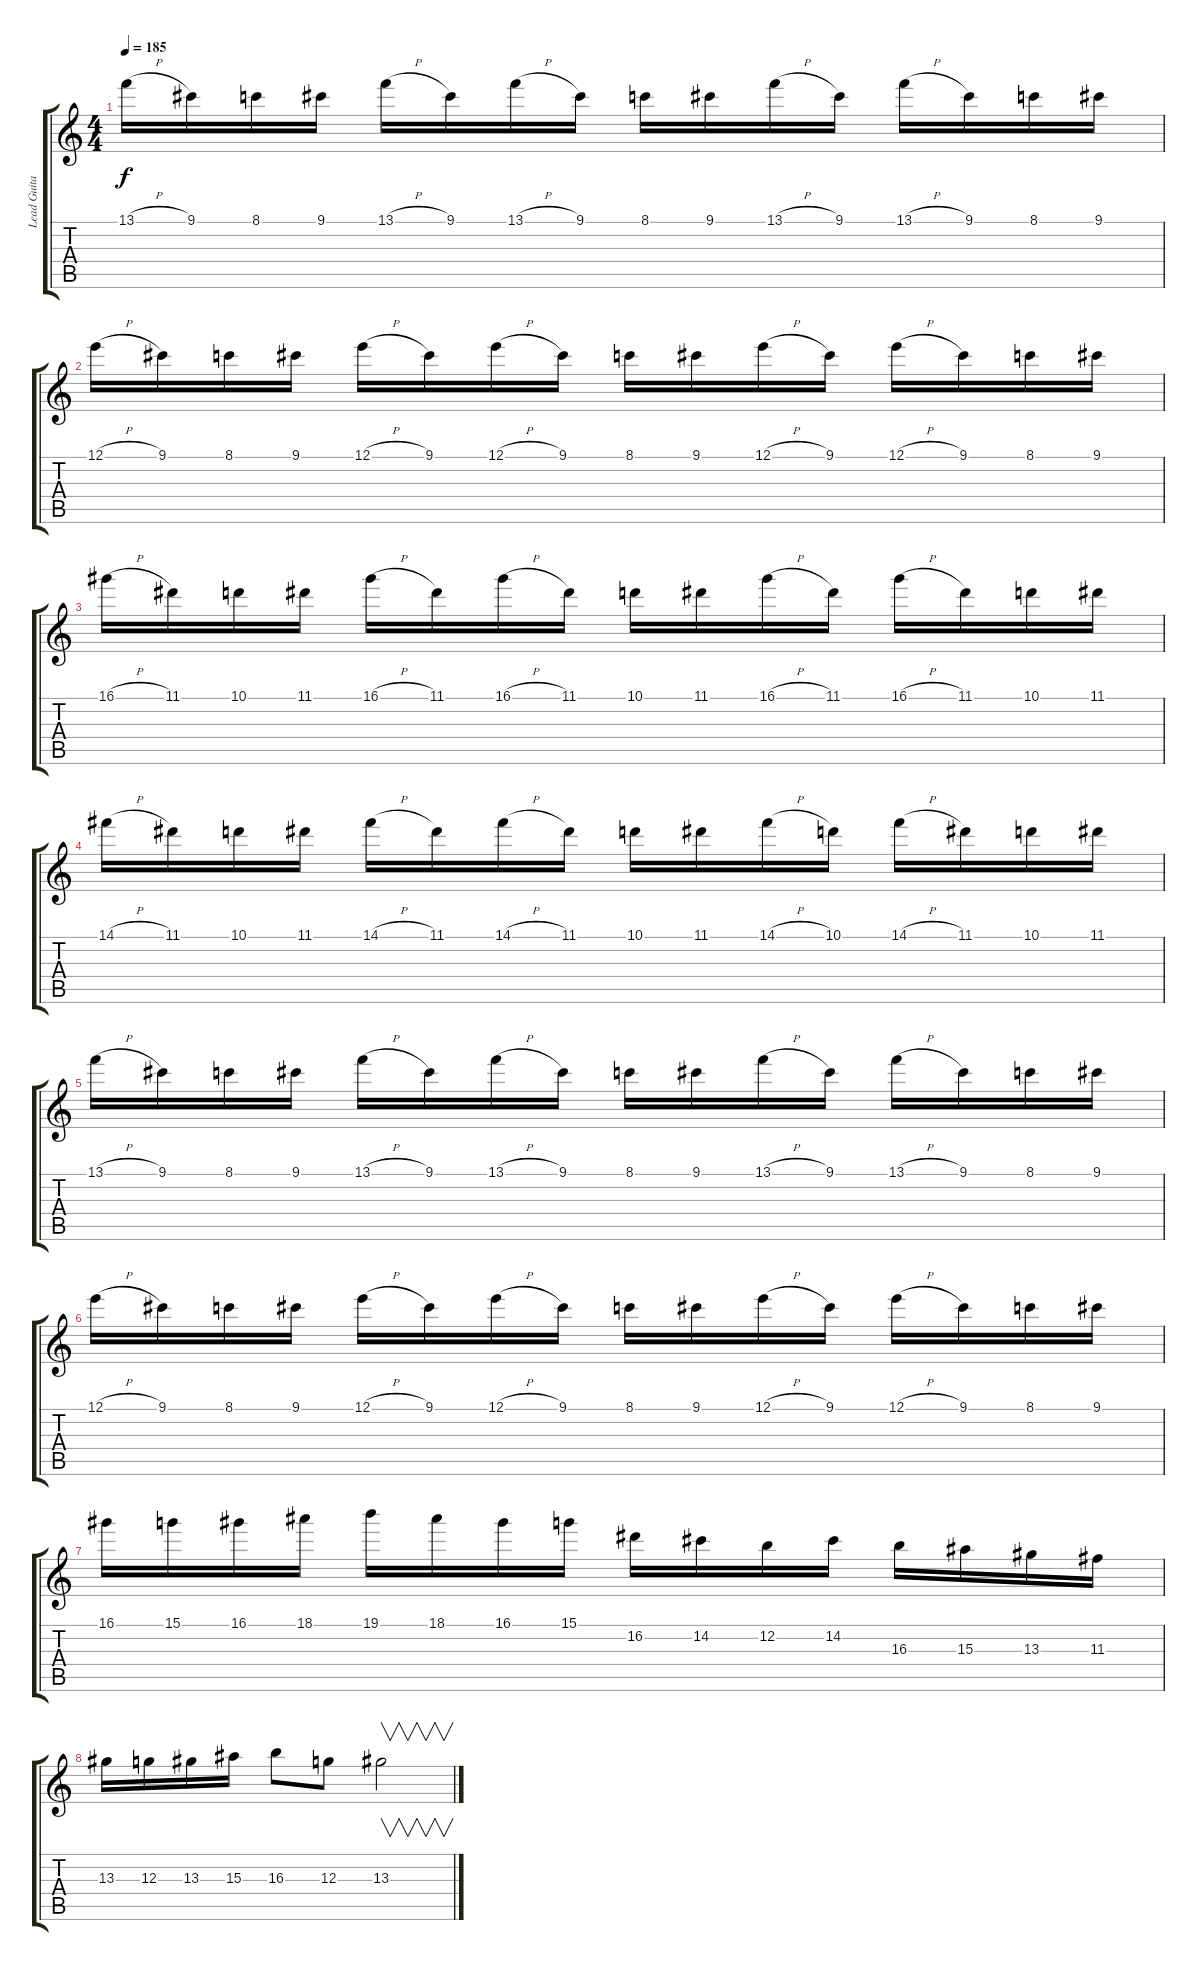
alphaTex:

\track ("Lead Guitar, Enrik Garcia" "Lead Guita") {instrument distortionguitar}
\staff {score tabs}
\tuning (E4 B3 G3 D3 A2 D2) {hide}
\ts (4 4)
\tempo 185
\clef g2
\ks c
13.1{h}.16{dy f} 9.1.16 8.1.16 9.1.16 13.1{h}.16 9.1.16 13.1{h}.16 9.1.16 8.1.16 9.1.16 13.1{h}.16 9.1.16 13.1{h}.16 9.1.16 8.1.16 9.1.16 |
12.1{h}.16 9.1.16 8.1.16 9.1.16 12.1{h}.16 9.1.16 12.1{h}.16 9.1.16 8.1.16 9.1.16 12.1{h}.16 9.1.16 12.1{h}.16 9.1.16 8.1.16 9.1.16 |
16.1{h}.16 11.1.16 10.1.16 11.1.16 16.1{h}.16 11.1.16 16.1{h}.16 11.1.16 10.1.16 11.1.16 16.1{h}.16 11.1.16 16.1{h}.16 11.1.16 10.1.16 11.1.16 |
14.1{h}.16 11.1.16 10.1.16 11.1.16 14.1{h}.16 11.1.16 14.1{h}.16 11.1.16 10.1.16 11.1.16 14.1{h}.16 10.1.16 14.1{h}.16 11.1.16 10.1.16 11.1.16 |
13.1{h}.16 9.1.16 8.1.16 9.1.16 13.1{h}.16 9.1.16 13.1{h}.16 9.1.16 8.1.16 9.1.16 13.1{h}.16 9.1.16 13.1{h}.16 9.1.16 8.1.16 9.1.16 |
12.1{h}.16 9.1.16 8.1.16 9.1.16 12.1{h}.16 9.1.16 12.1{h}.16 9.1.16 8.1.16 9.1.16 12.1{h}.16 9.1.16 12.1{h}.16 9.1.16 8.1.16 9.1.16 |
16.1.16 15.1.16 16.1.16 18.1.16 19.1.16 18.1.16 16.1.16 15.1.16 16.2.16 14.2.16 12.2.16 14.2.16 16.3.16 15.3.16 13.3.16 11.3.16 |
13.3.16 12.3.16 13.3.16 15.3.16 16.3.8 12.3.8 13.3.2{v}
